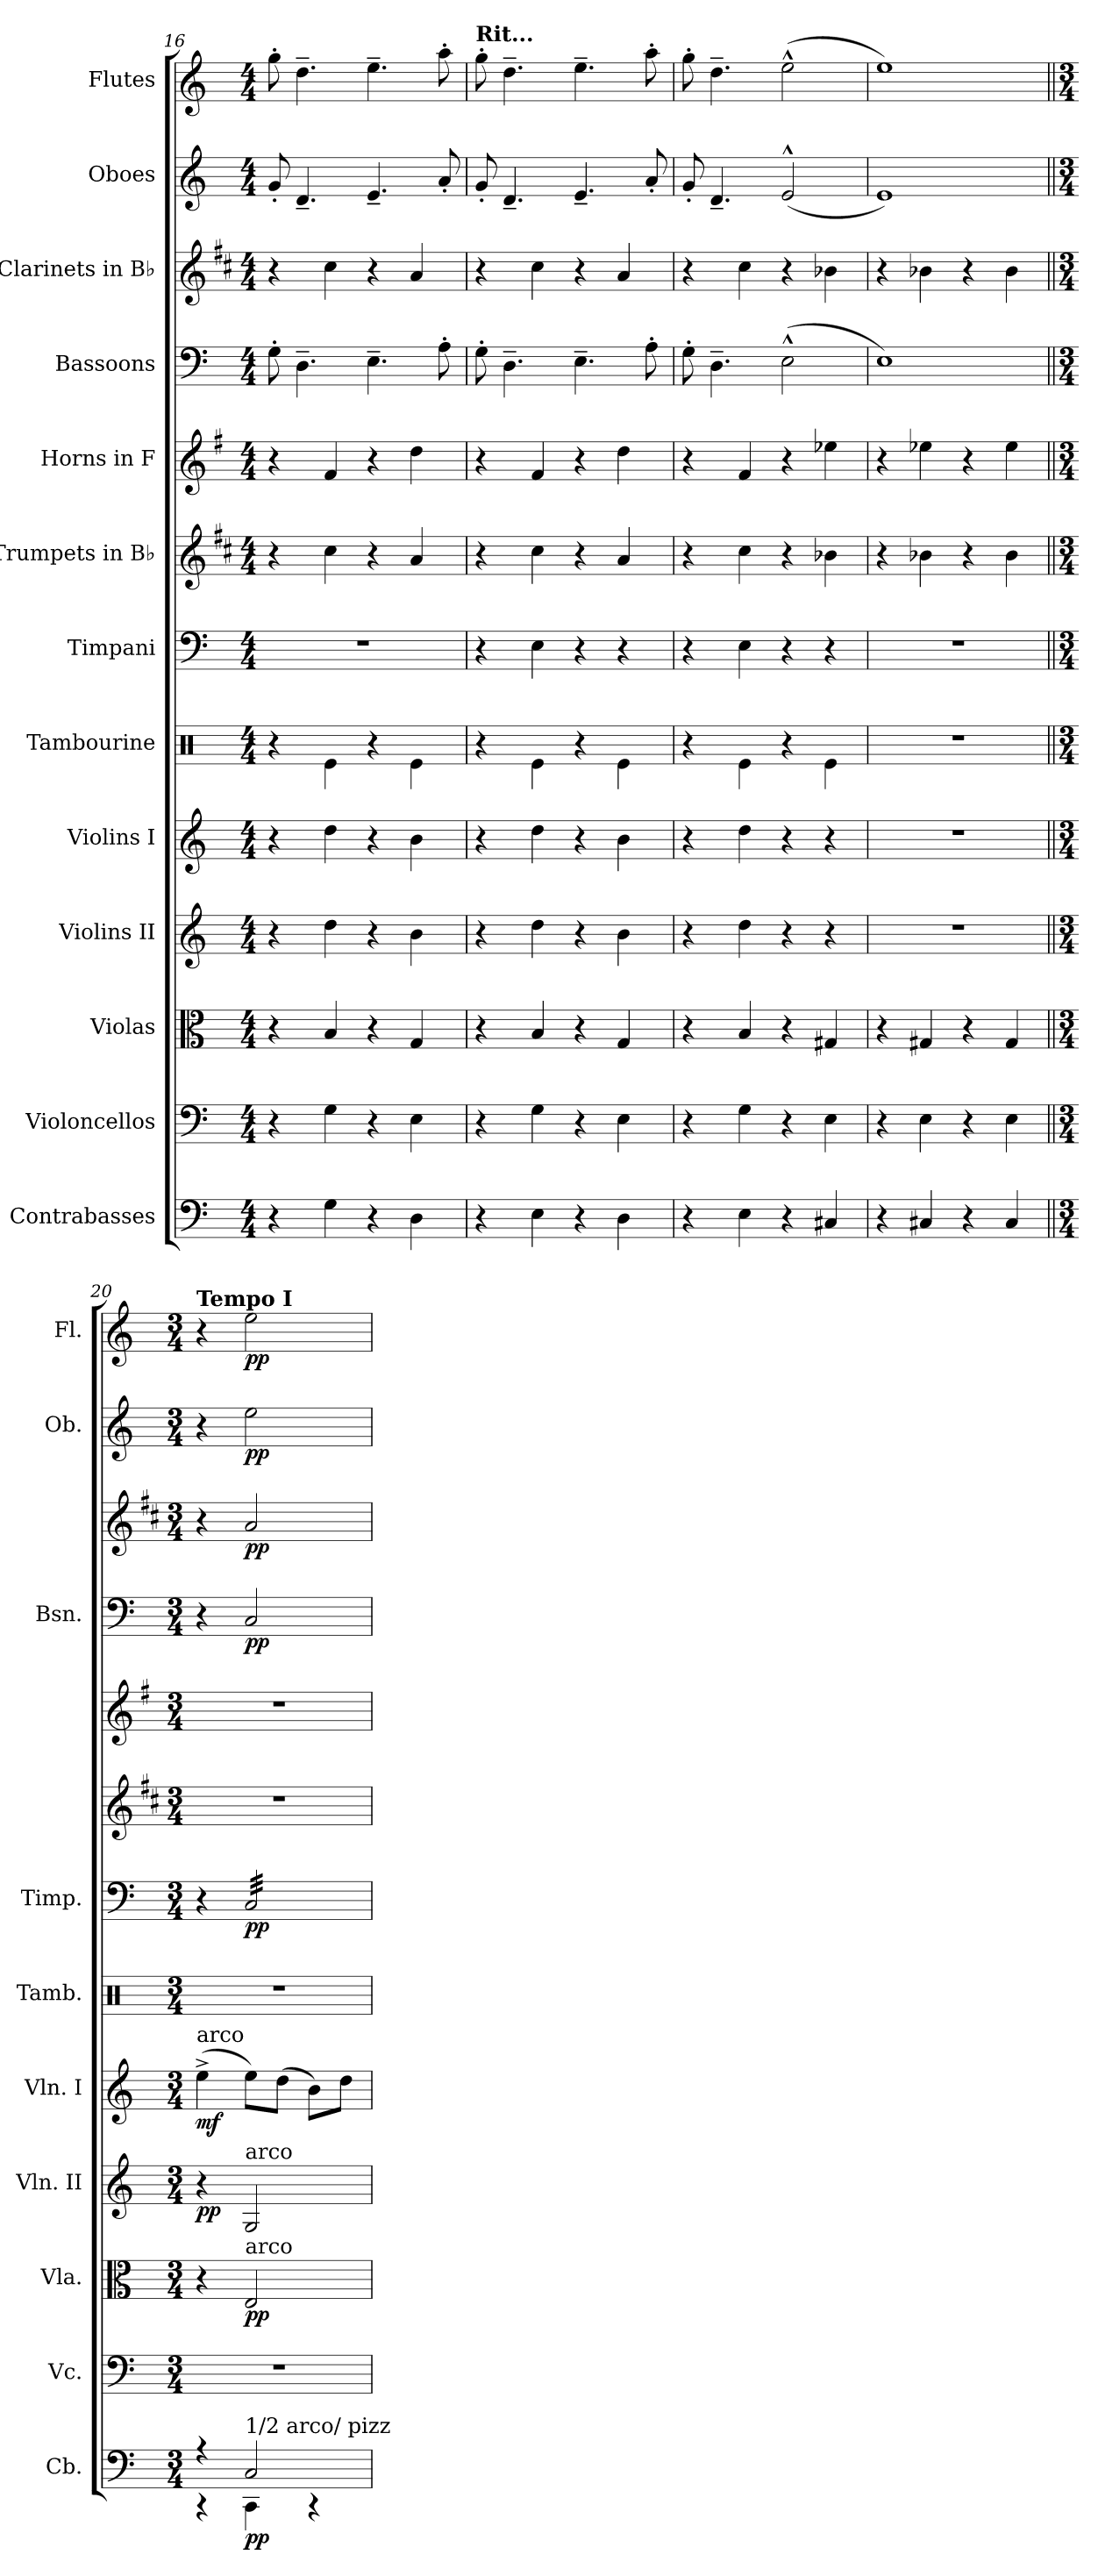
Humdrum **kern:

**kern	**dynam	**kern	**kern	**dynam	**kern	**dynam	**kern	**dynam	**kern	**kern	**dynam	**kern	**kern	**kern	**dynam	**kern	**dynam	**kern	**dynam	**kern	**dynam
*part13	*part13	*part12	*part11	*part11	*part10	*part10	*part9	*part9	*part8	*part7	*part7	*part6	*part5	*part4	*part4	*part3	*part3	*part2	*part2	*part1	*part1
*staff13	*staff13	*staff12	*staff11	*staff11	*staff10	*staff10	*staff9	*staff9	*staff8	*staff7	*staff7	*staff6	*staff5	*staff4	*staff4	*staff3	*staff3	*staff2	*staff2	*staff1	*staff1
*I"Contrabasses	*	*I"Violoncellos	*I"Violas	*	*I"Violins II	*	*I"Violins I	*	*I"Tambourine	*I"Timpani	*	*I"Trumpets in B♭	*I"Horns in F	*I"Bassoons	*	*I"Clarinets in B♭	*	*I"Oboes	*	*I"Flutes	*
*I'Cb.	*	*I'Vc.	*I'Vla.	*	*I'Vln. II	*	*I'Vln. I	*	*I'Tamb.	*I'Timp.	*	*	*	*I'Bsn.	*	*	*	*I'Ob.	*	*I'Fl.	*
*clefF4	*	*clefF4	*clefC3	*	*clefG2	*	*clefG2	*	*clefX	*clefF4	*	*clefG2	*clefG2	*clefF4	*	*clefG2	*	*clefG2	*	*clefG2	*
*ITrd7c12	*	*	*	*	*	*	*	*	*	*	*	*ITrd1c2	*ITrd4c7	*	*	*ITrd1c2	*	*	*	*	*
*k[]	*	*k[]	*k[]	*	*k[]	*	*k[]	*	*k[]	*k[]	*	*k[]	*k[]	*k[]	*	*k[]	*	*k[]	*	*k[]	*
*M4/4	*	*M4/4	*M4/4	*	*M4/4	*	*M4/4	*	*M4/4	*M4/4	*	*M4/4	*M4/4	*M4/4	*	*M4/4	*	*M4/4	*	*M4/4	*
=16	=16	=16	=16	=16	=16	=16	=16	=16	=16	=16	=16	=16	=16	=16	=16	=16	=16	=16	=16	=16	=16
4r	.	4r	4r	.	4r	.	4r	.	4r	1r	.	4r	4r	8G'\	.	4r	.	8g'/	.	8gg'\	.
.	.	.	.	.	.	.	.	.	.	.	.	.	.	4.D~\	.	.	.	4.d~/	.	4.dd~\	.
4GG\	.	4G\	4B/	.	4dd\	.	4dd\	.	4Re\	.	.	4b\	4B/	.	.	4b\	.	.	.	.	.
4r	.	4r	4r	.	4r	.	4r	.	4r	.	.	4r	4r	4.E~\	.	4r	.	4.e~/	.	4.ee~\	.
4DD\	.	4E\	4G/	.	4b\	.	4b\	.	4Re\	.	.	4g/	4g\	.	.	4g/	.	.	.	.	.
.	.	.	.	.	.	.	.	.	.	.	.	.	.	8A'\	.	.	.	8a'/	.	8aa'\	.
=17	=17	=17	=17	=17	=17	=17	=17	=17	=17	=17	=17	=17	=17	=17	=17	=17	=17	=17	=17	=17	=17
!	!	!	!	!	!	!	!	!	!	!	!	!	!	!	!	!	!	!	!	!LO:TX:a:B:t=Rit...	!
4r	.	4r	4r	.	4r	.	4r	.	4r	4r	.	4r	4r	8G'\	.	4r	.	8g'/	.	8gg'\	.
.	.	.	.	.	.	.	.	.	.	.	.	.	.	4.D~\	.	.	.	4.d~/	.	4.dd~\	.
4EE\	.	4G\	4B/	.	4dd\	.	4dd\	.	4Re\	4E\	.	4b\	4B/	.	.	4b\	.	.	.	.	.
4r	.	4r	4r	.	4r	.	4r	.	4r	4r	.	4r	4r	4.E~\	.	4r	.	4.e~/	.	4.ee~\	.
4DD\	.	4E\	4G/	.	4b\	.	4b\	.	4Re\	4r	.	4g/	4g\	.	.	4g/	.	.	.	.	.
.	.	.	.	.	.	.	.	.	.	.	.	.	.	8A'\	.	.	.	8a'/	.	8aa'\	.
=18	=18	=18	=18	=18	=18	=18	=18	=18	=18	=18	=18	=18	=18	=18	=18	=18	=18	=18	=18	=18	=18
4r	.	4r	4r	.	4r	.	4r	.	4r	4r	.	4r	4r	8G'\	.	4r	.	8g'/	.	8gg'\	.
.	.	.	.	.	.	.	.	.	.	.	.	.	.	4.D~\	.	.	.	4.d~/	.	4.dd~\	.
4EE\	.	4G\	4B/	.	4dd\	.	4dd\	.	4Re\	4E\	.	4b\	4B/	.	.	4b\	.	.	.	.	.
4r	.	4r	4r	.	4r	.	4r	.	4r	4r	.	4r	4r	(>2E^^\	.	4r	.	(<2e^^/	.	(>2ee^^\	.
4CC#X/	.	4E\	4G#X/	.	4r	.	4r	.	4Re\	4r	.	4a-X\	4a-X\	.	.	4a-X\	.	.	.	.	.
!!LO:PB:g=z
=19	=19	=19	=19	=19	=19	=19	=19	=19	=19	=19	=19	=19	=19	=19	=19	=19	=19	=19	=19	=19	=19
4r	.	4r	4r	.	1r	.	1r	.	1r	1r	.	4r	4r	1E)	.	4r	.	1e)	.	1eeZ)	.
4CC#X/	.	4E\	4G#X/	.	.	.	.	.	.	.	.	4a-X\	4a-X\	.	.	4a-X\	.	.	.	.	.
4r	.	4r	4r	.	.	.	.	.	.	.	.	4r	4r	.	.	4r	.	.	.	.	.
4CC#/	.	4E\	4G#/	.	.	.	.	.	.	.	.	4a-\	4a-\	.	.	4a-\	.	.	.	.	.
=20||	=20||	=20||	=20||	=20||	=20||	=20||	=20||	=20||	=20||	=20||	=20||	=20||	=20||	=20||	=20||	=20||	=20||	=20||	=20||	=20||	=20||
*M3/4	*	*M3/4	*M3/4	*	*M3/4	*	*M3/4	*	*M3/4	*M3/4	*	*M3/4	*M3/4	*M3/4	*	*M3/4	*	*M3/4	*	*M3/4	*
*^	*	*	*	*	*	*	*	*	*	*	*	*	*	*	*	*	*	*	*	*	*
!	!	!	!	!	!	!	!	!	!	!	!	!	!	!	!	!	!	!	!	!	!LO:TX:a:B:t=Tempo I	!
!	!	!	!	!	!	!	!	!LO:TX:a:t=arco	!	!	!	!	!	!	!	!	!	!	!	!	!	!
!	!	!	!	!	!	!	!LO:DY:b	!	!LO:DY:b	!	!	!	!	!	!	!	!	!	!	!	!	!
4r	4r	.	2.r	4r	.	4r	pp	(>4ee^\	mf	2.r	4r	.	2.r	2.r	4r	.	4r	.	4r	.	4r	.
!	!	!	!	!	!	!LO:TX:a:t=arco	!	!	!	!	!	!	!	!	!	!	!	!	!	!	!	!
!	!	!	!	!LO:TX:a:t=arco	!	!	!	!	!	!	!	!	!	!	!	!	!	!	!	!	!	!
!LO:TX:a:t=1/2 arco/ pizz	!	!	!	!	!	!	!	!	!	!	!	!	!	!	!	!	!	!	!	!	!	!
!	!	!LO:DY:b	!	!	!LO:DY:b	!	!	!	!	!	!	!LO:DY:b	!	!	!	!LO:DY:b	!	!LO:DY:b	!	!LO:DY:b	!	!LO:DY:b
*	*	*	*	*	*	*	*	*	*	*	*tremolo	*	*	*	*	*	*	*	*	*	*	*
2CC/	4CCC\	pp	.	2E/	pp	2G/	.	8ee\L)	.	.	32C/LLL	pp	.	.	2C/	pp	2g/	pp	2ee\	pp	2ee\	pp
.	.	.	.	.	.	.	.	.	.	.	32C/	.	.	.	.	.	.	.	.	.	.	.
.	.	.	.	.	.	.	.	.	.	.	32C/	.	.	.	.	.	.	.	.	.	.	.
.	.	.	.	.	.	.	.	.	.	.	32C/	.	.	.	.	.	.	.	.	.	.	.
.	.	.	.	.	.	.	.	(>8dd\J	.	.	32C/	.	.	.	.	.	.	.	.	.	.	.
.	.	.	.	.	.	.	.	.	.	.	32C/	.	.	.	.	.	.	.	.	.	.	.
.	.	.	.	.	.	.	.	.	.	.	32C/	.	.	.	.	.	.	.	.	.	.	.
.	.	.	.	.	.	.	.	.	.	.	32C/	.	.	.	.	.	.	.	.	.	.	.
.	4r	.	.	.	.	.	.	8b\L)	.	.	32C/	.	.	.	.	.	.	.	.	.	.	.
.	.	.	.	.	.	.	.	.	.	.	32C/	.	.	.	.	.	.	.	.	.	.	.
.	.	.	.	.	.	.	.	.	.	.	32C/	.	.	.	.	.	.	.	.	.	.	.
.	.	.	.	.	.	.	.	.	.	.	32C/	.	.	.	.	.	.	.	.	.	.	.
.	.	.	.	.	.	.	.	8dd\J	.	.	32C/	.	.	.	.	.	.	.	.	.	.	.
.	.	.	.	.	.	.	.	.	.	.	32C/	.	.	.	.	.	.	.	.	.	.	.
.	.	.	.	.	.	.	.	.	.	.	32C/	.	.	.	.	.	.	.	.	.	.	.
.	.	.	.	.	.	.	.	.	.	.	32C/JJJ	.	.	.	.	.	.	.	.	.	.	.
*	*	*	*	*	*	*	*	*	*	*	*Xtremolo	*	*	*	*	*	*	*	*	*	*	*
*v	*v	*	*	*	*	*	*	*	*	*	*	*	*	*	*	*	*	*	*	*	*	*
=	=	=	=	=	=	=	=	=	=	=	=	=	=	=	=	=	=	=	=	=	=
*-	*-	*-	*-	*-	*-	*-	*-	*-	*-	*-	*-	*-	*-	*-	*-	*-	*-	*-	*-	*-	*-
